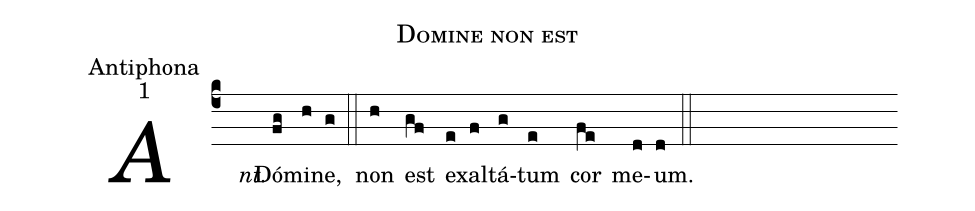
name:Domine non est;
office-part:Antiphona;
mode:1;
%%
(c4) <i>Ant.</i>() Dó(fg)mi(h)ne,(g) (::)
non(h) est(gf) ex(e)al(f)tá(g)tum(e) cor(fe) me(d)um.(d) (::)
